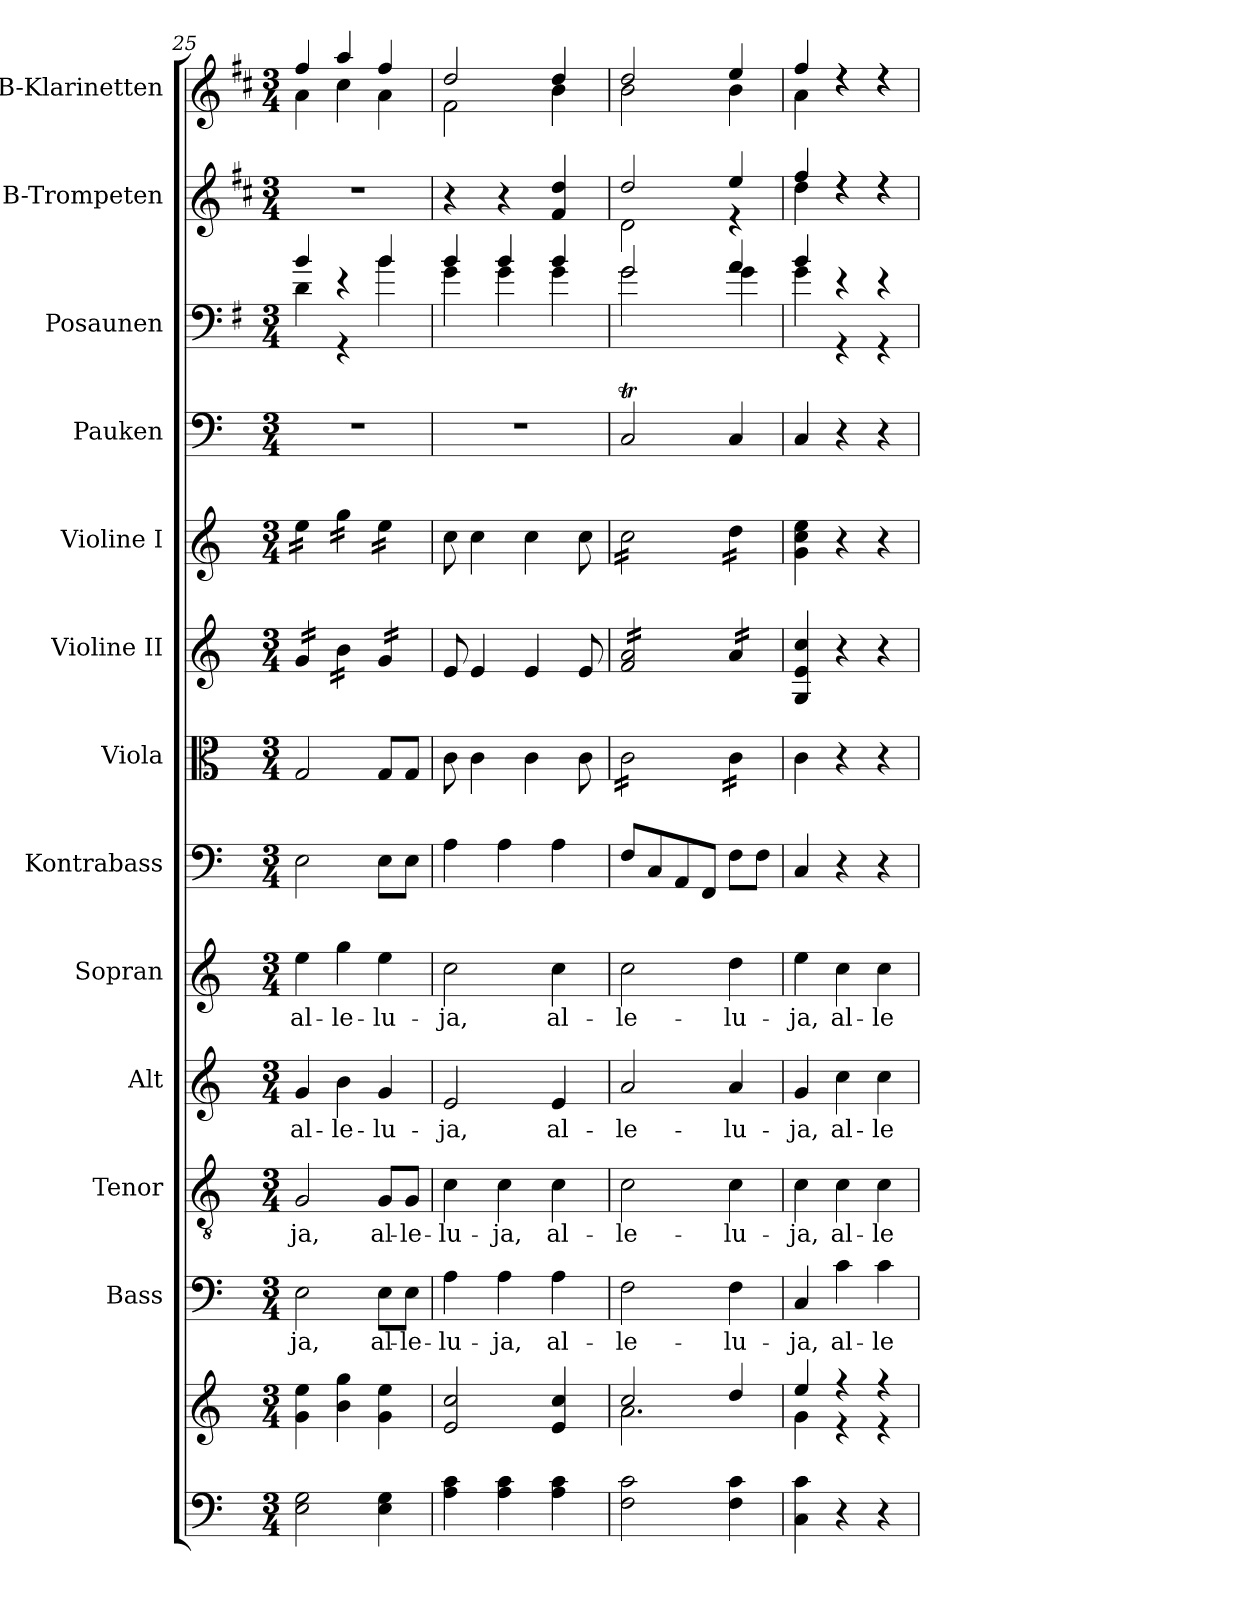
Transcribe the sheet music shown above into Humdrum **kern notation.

**kern	**kern	**kern	**text	**kern	**text	**kern	**text	**kern	**text	**kern	**kern	**kern	**kern	**kern	**kern	**kern	**kern
*part13	*part13	*part12	*part12	*part11	*part11	*part10	*part10	*part9	*part9	*part8	*part7	*part6	*part5	*part4	*part3	*part2	*part1
*staff14	*staff13	*staff12	*staff12	*staff11	*staff11	*staff10	*staff10	*staff9	*staff9	*staff8	*staff7	*staff6	*staff5	*staff4	*staff3	*staff2	*staff1
*	*	*I"Bass	*	*I"Tenor	*	*I"Alt	*	*I"Sopran	*	*I"Kontrabass	*I"Viola	*I"Violine II	*I"Violine I	*I"Pauken	*I"Posaunen	*I"B-Trompeten	*I"B-Klarinetten
*	*	*I'B.	*	*I'T.	*	*I'A.	*	*I'S.	*	*I'Kb.	*I'Vla.	*I'Vl. II	*I'Vl. I	*I'Pk.	*I'Pos.	*I'Trp.	*I'Kl.
*clefF4	*clefG2	*clefF4	*	*clefGv2	*	*clefG2	*	*clefG2	*	*clefF4	*clefC3	*clefG2	*clefG2	*clefF4	*clefF4	*clefG2	*clefG2
*	*	*	*	*	*	*	*	*	*	*ITrd7c12	*	*	*	*	*ITrd4c7	*ITrd1c2	*ITrd1c2
*k[]	*k[]	*k[]	*	*k[]	*	*k[]	*	*k[]	*	*k[]	*k[]	*k[]	*k[]	*k[]	*k[]	*k[]	*k[]
*C:	*C:	*C:	*	*C:	*	*C:	*	*C:	*	*C:	*C:	*C:	*C:	*C:	*C:	*C:	*C:
*M3/4	*M3/4	*M3/4	*	*M3/4	*	*M3/4	*	*M3/4	*	*M3/4	*M3/4	*M3/4	*M3/4	*M3/4	*M3/4	*M3/4	*M3/4
=25	=25	=25	=25	=25	=25	=25	=25	=25	=25	=25	=25	=25	=25	=25	=25	=25	=25
!	!	!	!LO:LY:b	!	!	!	!	!	!	!	!	!	!	!	!	!	!
!	!	!	!	!	!LO:LY:b	!	!	!	!	!	!	!	!	!	!	!	!
!	!	!	!	!	!	!	!LO:LY:b	!	!	!	!	!	!	!	!	!	!
!	!	!	!	!	!	!	!	!	!LO:LY:b	!	!	!	!	!	!	!	!
*	*	*	*	*	*	*	*	*	*	*	*	*	*	*	*^	*	*^
*	*	*	*	*	*	*	*	*	*	*	*	*tremolo	*	*	*	*	*	*	*
*	*	*	*	*	*	*	*	*	*	*	*	*	*tremolo	*	*	*	*	*	*
2E\ 2G\	4g\ 4ee\	2E\	-ja,	2G/	-ja,	4g/	al-	4ee\	al-	2EE\	2G/	16g/LL	16ee\LL	2.r	4e/	4G\	2.r	4ee/	4g\
.	.	.	.	.	.	.	.	.	.	.	.	16g/	16ee\	.	.	.	.	.	.
.	.	.	.	.	.	.	.	.	.	.	.	16g/	16ee\	.	.	.	.	.	.
.	.	.	.	.	.	.	.	.	.	.	.	16g/JJ	16ee\JJ	.	.	.	.	.	.
!	!	!	!	!	!	!	!LO:LY:b	!	!	!	!	!	!	!	!	!	!	!	!
!	!	!	!	!	!	!	!	!	!LO:LY:b	!	!	!	!	!	!	!	!	!	!
.	4b\ 4gg\	.	.	.	.	4b\	-le-	4gg\	-le-	.	.	16b\LL	16gg\LL	.	4r	4r	.	4gg/	4b\
.	.	.	.	.	.	.	.	.	.	.	.	16b\	16gg\	.	.	.	.	.	.
.	.	.	.	.	.	.	.	.	.	.	.	16b\	16gg\	.	.	.	.	.	.
.	.	.	.	.	.	.	.	.	.	.	.	16b\JJ	16gg\JJ	.	.	.	.	.	.
!	!	!	!LO:LY:b	!	!	!	!	!	!	!	!	!	!	!	!	!	!	!	!
!	!	!	!	!	!LO:LY:b	!	!	!	!	!	!	!	!	!	!	!	!	!	!
!	!	!	!	!	!	!	!LO:LY:b	!	!	!	!	!	!	!	!	!	!	!	!
!	!	!	!	!	!	!	!	!	!LO:LY:b	!	!	!	!	!	!	!	!	!	!
4E\ 4G\	4g\ 4ee\	8E\L	al-	8G/L	al-	4g/	-lu-	4ee\	-lu-	8EE\L	8G/L	16g/LL	16ee\LL	.	4e/	4e\	.	4ee/	4g\
.	.	.	.	.	.	.	.	.	.	.	.	16g/	16ee\	.	.	.	.	.	.
!	!	!	!LO:LY:b	!	!	!	!	!	!	!	!	!	!	!	!	!	!	!	!
!	!	!	!	!	!LO:LY:b	!	!	!	!	!	!	!	!	!	!	!	!	!	!
.	.	8E\J	-le-	8G/J	-le-	.	.	.	.	8EE\J	8G/J	16g/	16ee\	.	.	.	.	.	.
.	.	.	.	.	.	.	.	.	.	.	.	16g/JJ	16ee\JJ	.	.	.	.	.	.
*	*	*	*	*	*	*	*	*	*	*	*	*	*Xtremolo	*	*	*	*	*	*
*	*	*	*	*	*	*	*	*	*	*	*	*Xtremolo	*	*	*	*	*	*	*
=26	=26	=26	=26	=26	=26	=26	=26	=26	=26	=26	=26	=26	=26	=26	=26	=26	=26	=26	=26
!	!	!	!LO:LY:b	!	!	!	!	!	!	!	!	!	!	!	!	!	!	!	!
!	!	!	!	!	!LO:LY:b	!	!	!	!	!	!	!	!	!	!	!	!	!	!
!	!	!	!	!	!	!	!LO:LY:b	!	!	!	!	!	!	!	!	!	!	!	!
!	!	!	!	!	!	!	!	!	!LO:LY:b	!	!	!	!	!	!	!	!	!	!
4A\ 4c\	2e/ 2cc/	4A\	-lu-	4c\	-lu-	2e/	-ja,	2cc\	-ja,	4AA\	8c\	8e/	8cc\	2.r	4e/	4c\	4r	2cc/	2e\
.	.	.	.	.	.	.	.	.	.	.	4c\	4e/	4cc\	.	.	.	.	.	.
!	!	!	!LO:LY:b	!	!	!	!	!	!	!	!	!	!	!	!	!	!	!	!
!	!	!	!	!	!LO:LY:b	!	!	!	!	!	!	!	!	!	!	!	!	!	!
4A\ 4c\	.	4A\	-ja,	4c\	-ja,	.	.	.	.	4AA\	.	.	.	.	4e/	4c\	4r	.	.
.	.	.	.	.	.	.	.	.	.	.	4c\	4e/	4cc\	.	.	.	.	.	.
!	!	!	!LO:LY:b	!	!	!	!	!	!	!	!	!	!	!	!	!	!	!	!
!	!	!	!	!	!LO:LY:b	!	!	!	!	!	!	!	!	!	!	!	!	!	!
!	!	!	!	!	!	!	!LO:LY:b	!	!	!	!	!	!	!	!	!	!	!	!
!	!	!	!	!	!	!	!	!	!LO:LY:b	!	!	!	!	!	!	!	!	!	!
4A\ 4c\	4e/ 4cc/	4A\	al-	4c\	al-	4e/	al-	4cc\	al-	4AA\	.	.	.	.	4e/	4c\	4e/ 4cc/	4cc/	4a\
.	.	.	.	.	.	.	.	.	.	.	8c\	8e/	8cc\	.	.	.	.	.	.
=27	=27	=27	=27	=27	=27	=27	=27	=27	=27	=27	=27	=27	=27	=27	=27	=27	=27	=27	=27
*	*^	*	*	*	*	*	*	*	*	*	*	*	*	*	*	*	*	*	*
!	!	!	!	!LO:LY:b	!	!	!	!	!	!	!	!	!	!	!	!	!	!	!	!
!	!	!	!	!	!	!LO:LY:b	!	!	!	!	!	!	!	!	!	!	!	!	!	!
!	!	!	!	!	!	!	!	!LO:LY:b	!	!	!	!	!	!	!	!	!	!	!	!
!	!	!	!	!	!	!	!	!	!	!LO:LY:b	!	!	!	!	!	!	!	!	!	!
*	*	*	*	*	*	*	*	*	*	*	*	*	*	*	*	*	*	*^	*	*
*	*	*	*	*	*	*	*	*	*	*	*	*tremolo	*	*	*	*	*	*	*	*	*
*	*	*	*	*	*	*	*	*	*	*	*	*	*tremolo	*	*	*	*	*	*	*	*
*	*	*	*	*	*	*	*	*	*	*	*	*	*	*tremolo	*	*	*	*	*	*	*
2F\ 2c\	2cc/	2.a\	2F\	-le-	2c\	-le-	2a/	-le-	2cc\	-le-	8FF/L	16c\LL	16f/ 16a/LL	16cc\LL	2CT/	2c/	2c\	2cc/	2c\	2cc/	2a\
.	.	.	.	.	.	.	.	.	.	.	.	16c\	16f/ 16a/	16cc\	.	.	.	.	.	.	.
.	.	.	.	.	.	.	.	.	.	.	8CC/	16c\	16f/ 16a/	16cc\	.	.	.	.	.	.	.
.	.	.	.	.	.	.	.	.	.	.	.	16c\	16f/ 16a/	16cc\	.	.	.	.	.	.	.
.	.	.	.	.	.	.	.	.	.	.	8AAA/	16c\	16f/ 16a/	16cc\	.	.	.	.	.	.	.
.	.	.	.	.	.	.	.	.	.	.	.	16c\	16f/ 16a/	16cc\	.	.	.	.	.	.	.
.	.	.	.	.	.	.	.	.	.	.	8FFF/J	16c\	16f/ 16a/	16cc\	.	.	.	.	.	.	.
.	.	.	.	.	.	.	.	.	.	.	.	16c\JJ	16f/ 16a/JJ	16cc\JJ	.	.	.	.	.	.	.
!	!	!	!	!LO:LY:b	!	!	!	!	!	!	!	!	!	!	!	!	!	!	!	!	!
!	!	!	!	!	!	!LO:LY:b	!	!	!	!	!	!	!	!	!	!	!	!	!	!	!
!	!	!	!	!	!	!	!	!LO:LY:b	!	!	!	!	!	!	!	!	!	!	!	!	!
!	!	!	!	!	!	!	!	!	!	!LO:LY:b	!	!	!	!	!	!	!	!	!	!	!
4F\ 4c\	4dd/	.	4F\	-lu-	4c\	-lu-	4a/	-lu-	4dd\	-lu-	8FF\L	16c\LL	16a/LL	16dd\LL	4C/	4d/	4c\	4dd/	4re	4dd/	4a\
.	.	.	.	.	.	.	.	.	.	.	.	16c\	16a/	16dd\	.	.	.	.	.	.	.
.	.	.	.	.	.	.	.	.	.	.	8FF\J	16c\	16a/	16dd\	.	.	.	.	.	.	.
.	.	.	.	.	.	.	.	.	.	.	.	16c\JJ	16a/JJ	16dd\JJ	.	.	.	.	.	.	.
*	*	*	*	*	*	*	*	*	*	*	*	*	*	*Xtremolo	*	*	*	*	*	*	*
*	*	*	*	*	*	*	*	*	*	*	*	*	*Xtremolo	*	*	*	*	*	*	*	*
*	*	*	*	*	*	*	*	*	*	*	*	*Xtremolo	*	*	*	*	*	*	*	*	*
=28	=28	=28	=28	=28	=28	=28	=28	=28	=28	=28	=28	=28	=28	=28	=28	=28	=28	=28	=28	=28	=28
!	!	!	!	!LO:LY:b	!	!	!	!	!	!	!	!	!	!	!	!	!	!	!	!	!
!	!	!	!	!	!	!LO:LY:b	!	!	!	!	!	!	!	!	!	!	!	!	!	!	!
!	!	!	!	!	!	!	!	!LO:LY:b	!	!	!	!	!	!	!	!	!	!	!	!	!
!	!	!	!	!	!	!	!	!	!	!LO:LY:b	!	!	!	!	!	!	!	!	!	!	!
4C\ 4c\	4ee/	4g\	4C/	-ja,	4c\	-ja,	4g/	-ja,	4ee\	-ja,	4CC/	4c\	4G/ 4e/ 4cc/	4g\ 4cc\ 4ee\	4C/	4e/	4c\	4ee/	4cc\	4ee/	4g\
!	!	!	!	!LO:LY:b	!	!	!	!	!	!	!	!	!	!	!	!	!	!	!	!	!
!	!	!	!	!	!	!LO:LY:b	!	!	!	!	!	!	!	!	!	!	!	!	!	!	!
!	!	!	!	!	!	!	!	!LO:LY:b	!	!	!	!	!	!	!	!	!	!	!	!	!
!	!	!	!	!	!	!	!	!	!	!LO:LY:b	!	!	!	!	!	!	!	!	!	!	!
4r	4r	4r	4c\	al-	4c\	al-	4cc\	al-	4cc\	al-	4r	4r	4r	4r	4r	4r	4r	4rcc	4rcc	4rcc	4rcc
!	!	!	!	!LO:LY:b	!	!	!	!	!	!	!	!	!	!	!	!	!	!	!	!	!
!	!	!	!	!	!	!LO:LY:b	!	!	!	!	!	!	!	!	!	!	!	!	!	!	!
!	!	!	!	!	!	!	!	!LO:LY:b	!	!	!	!	!	!	!	!	!	!	!	!	!
!	!	!	!	!	!	!	!	!	!	!LO:LY:b	!	!	!	!	!	!	!	!	!	!	!
4r	4r	4r	4c\	-le-	4c\	-le-	4cc\	-le-	4cc\	-le-	4r	4r	4r	4r	4r	4r	4r	4rcc	4rcc	4rcc	4rcc
*	*	*	*	*	*	*	*	*	*	*	*	*	*	*	*	*v	*v	*	*	*v	*v
*	*v	*v	*	*	*	*	*	*	*	*	*	*	*	*	*	*	*v	*v	*
=	=	=	=	=	=	=	=	=	=	=	=	=	=	=	=	=	=
*-	*-	*-	*-	*-	*-	*-	*-	*-	*-	*-	*-	*-	*-	*-	*-	*-	*-
